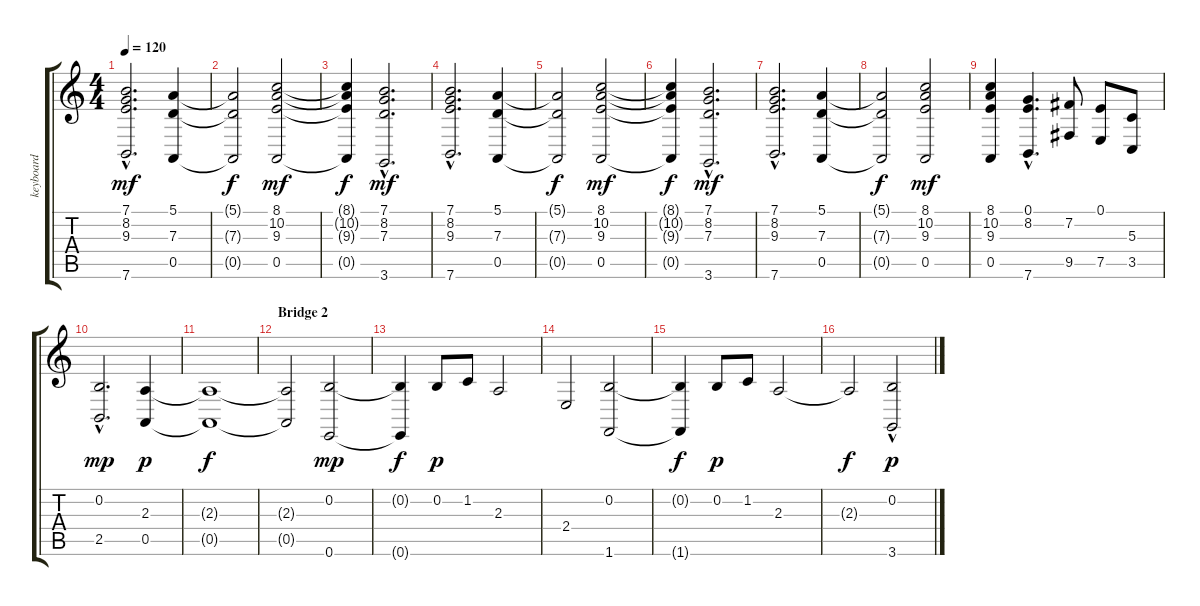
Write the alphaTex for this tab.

\track ("keyboard" "keyboard") {instrument stringensemble1}
\staff {score tabs}
\tuning (E4 B3 G3 D3 A2 E2) {hide}
\ts (4 4)
\tempo 120
\clef g2
\ks c
(7.1{hac} 8.2{hac} 9.3{hac} 7.6{hac}).2{d dy mf} (5.1 7.3 0.5).4 |
(5.1{t} 7.3{t} 0.5{t}).2{dy f} (8.1 10.2 9.3 0.5).2{dy mf} |
(8.1{t} 10.2{t} 9.3{t} 0.5{t}).4{dy f} (7.1{hac} 8.2{hac} 7.3{hac} 3.6{hac}).2{d dy mf} |
(7.1{hac} 8.2{hac} 9.3{hac} 7.6{hac}).2{d} (5.1 7.3 0.5).4 |
(5.1{t} 7.3{t} 0.5{t}).2{dy f} (8.1 10.2 9.3 0.5).2{dy mf} |
(8.1{t} 10.2{t} 9.3{t} 0.5{t}).4{dy f} (7.1{hac} 8.2{hac} 7.3{hac} 3.6{hac}).2{d dy mf} |
(7.1{hac} 8.2{hac} 9.3{hac} 7.6{hac}).2{d} (5.1 7.3 0.5).4 |
(5.1{t} 7.3{t} 0.5{t}).2{dy f} (8.1 10.2 9.3 0.5).2{dy mf} |
(8.1 10.2 9.3 0.5).4 (0.1{hac} 8.2{hac} 7.6{hac}).4{d} (7.2 9.5).8 (0.1 7.5).8 (5.3 3.5).8 |
(0.2{hac} 2.5{hac}).2{d dy mp} (2.3 0.5).4{dy p} |
(2.3{t} 0.5{t}).1{dy f} |
\section ("" "Bridge 2")
(2.3{t} 0.5{t}).2 (0.2 0.6).2{dy mp} |
(0.2{t} 0.6{t}).4{dy f} 0.2.8{dy p} 1.2.8 2.3.2 |
2.4.2 (0.2 1.6).2 |
(0.2{t} 1.6{t}).4{dy f} 0.2.8{dy p} 1.2.8 2.3.2 |
2.3{t}.2{dy f} (0.2{hac} 3.6).2{dy p}
